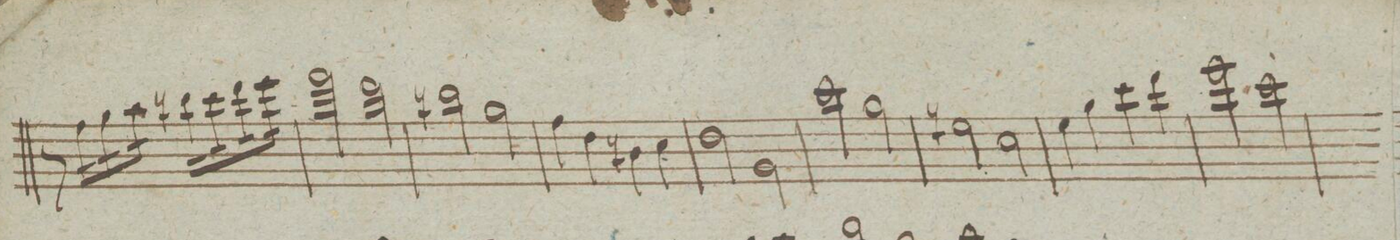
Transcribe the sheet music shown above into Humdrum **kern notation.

**kern	**dynam
*I"Violino Imo	*
*clefG2	*
*k[]	*
*met(c|)	*
*M4/4	*
8r	.
*tremolo	*
16ff\LL	.
16ff\	.
16gg\	.
16gg\	.
16aa\	.
16aa\JJ	.
16bbn\LL	.
16bbn\	.
16ccc\	.
16ccc\	.
16ddd\	.
16ddd\	.
16eee\	.
16eee\JJ	.
*Xtremolo	*
=167	=167
2fff\	.
2ddd\	.
=168	=168
2bbn\	.
2gg\	.
=169	=169
4ff\	.
4dd\	.
4bn\	.
4cc\	.
=170	=170
2dd\	.
2g\	.
=171	=171
2ccc\	.
2gg\	.
=172	=172
2een\	.
2cc\	.
=173	=173
4ee\	.
4gg\	.
4ccc\	.
4ddd\	.
=174	=174
2eee\	.
2ccc\	.
=175	=175
*-	*-
